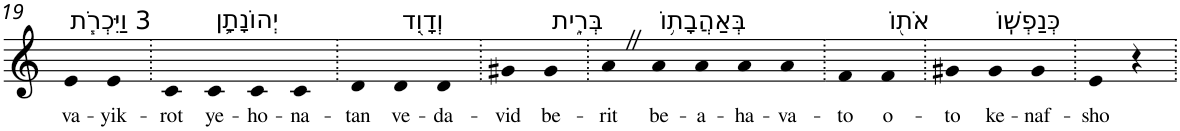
**kern	**text
*part1	*part1
*staff1	*staff1
*I"Piano	*
*I'Pno	*
!!LO:PB:g=z
*clefG2	*
*k[]	*
=19	=19
!LO:TX:a:t=3 וַיִּכְרֹ֧ת	!
!	!LO:LY:b
4e	va-
!	!LO:LY:b
4e	-yik-
=20.	=20.
!	!LO:LY:b
4c	-rot
!LO:TX:a:t=יְהוֹנָתָ֛ן	!
!	!LO:LY:b
4c	ye-
!	!LO:LY:b
4c	-ho-
!	!LO:LY:b
4c	-na-
=21.	=21.
!	!LO:LY:b
4d	-tan
!LO:TX:a:t=וְדָוִ֖ד	!
!	!LO:LY:b
4d	ve-
!	!LO:LY:b
4d	-da-
=22.	=22.
!	!LO:LY:b
4g#X	-vid
!LO:TX:a:t=בְּרִ֑ית	!
!	!LO:LY:b
4g#	be-
=23.	=23.
!	!LO:LY:b
4aZ	-rit
!LO:TX:a:t=בְּאַהֲבָת֥וֹ	!
!	!LO:LY:b
4a	be-
!	!LO:LY:b
4a	-a-
!	!LO:LY:b
4a	-ha-
!	!LO:LY:b
4a	-va-
=24.	=24.
!	!LO:LY:b
4f	-to
!LO:TX:a:t=אֹת֖וֹ	!
!	!LO:LY:b
4f	o-
=25.	=25.
!	!LO:LY:b
4g#X	-to
!LO:TX:a:t=כְּנַפְשֽׁוֹ	!
!	!LO:LY:b
4g#	ke-
!	!LO:LY:b
4g#	-naf-
=26.	=26.
!	!LO:LY:b
4e	-sho
4r	.
=.	=.
*-	*-
